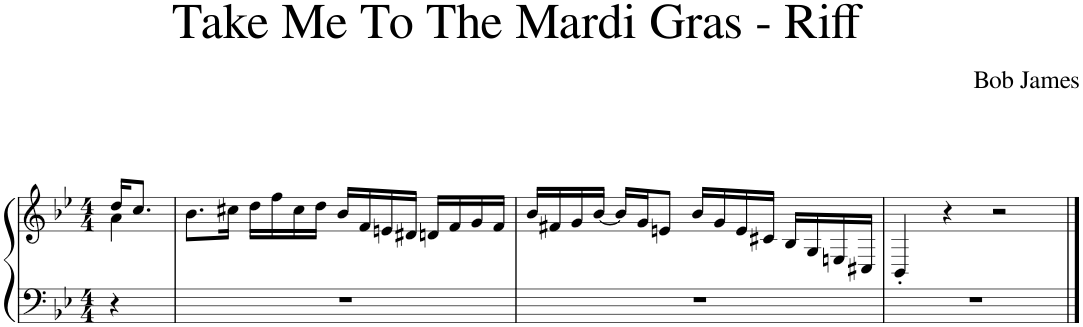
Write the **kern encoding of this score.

**kern	**kern
*part1	*part1
*staff2	*staff1
*I"Piano	*
*I'Pno	*
*clefF4	*clefG2
*k[b-e-]	*k[b-e-]
*M4/4	*M4/4
=	=
*	*^
4r	16dd/KL	4a\
.	8.cc/J	.
*	*v	*v
=1	=1
1r	8.b-\L
.	16cc#X\Jk
.	16dd\LL
.	16ff\
.	16cc#\
.	16dd\JJ
.	16b-/LL
.	16f/
.	16en/
.	16d#X/JJ
.	16dn/LL
.	16f/
.	16g/
.	16f/JJ
=2	=2
1r	16b-/LL
.	16f#X/
.	16g/
.	[16b-/JJ
.	16b-/LL]
.	16g/J
.	8en/J
.	16b-/LL
.	16g/
.	16e/
.	16c#X/JJ
.	16B-/LL
.	16G/
.	16En/
.	16C#X/JJ
=3	=3
1r	4BB-'/
.	4r
.	2r
==	==
*-	*-
